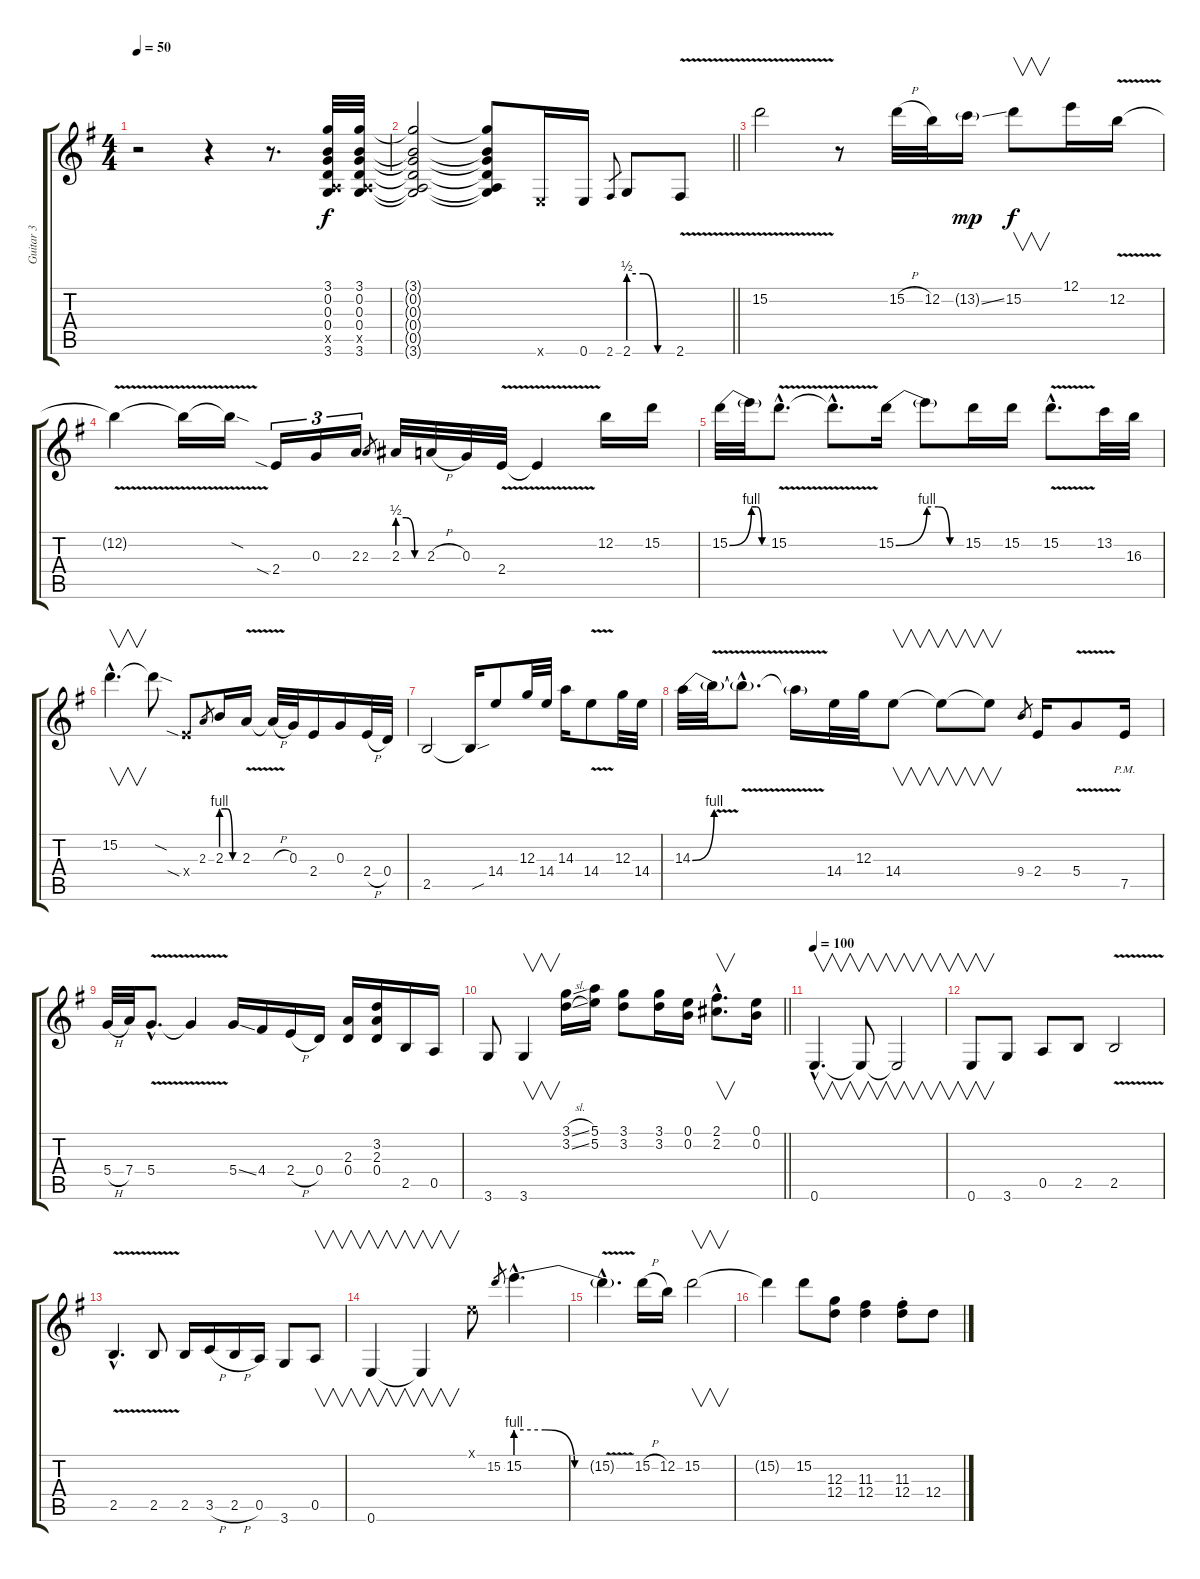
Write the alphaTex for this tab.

\track ("Guitar 3" "Guitar 3") {instrument distortionguitar}
\staff {score tabs}
\tuning (E4 B3 G3 D3 A2 E2) {hide}
\ts (4 4)
\tempo 50
\clef g2
\ks g
r.2{dy f} r.4 r.8{d} (3.1 0.2 0.3 0.4 0.5{x} 3.6).32 (3.1 0.2 0.3 0.4 0.5{x} 3.6).32 |
\barLineRight lightlight
(3.1{t} 0.2{t} 0.3{t} 0.4{t} 0.5{t} 3.6{t}).2 (3.1{t} 0.2{t} 0.3{t} 0.4{t} 0.5{t} 3.6{t}).8 0.6{x}.16 0.6.16 2.6.8{gr} 2.6{be (custom 0 2 20 2 40 0 60 0)}.8 2.6{v}.8 |
15.2{v}.2 r.8 15.2{h}.32 12.2.32 13.2{ss g}.16{dy mp} 15.2.8{v dy f} 12.1.16 12.2{v}.16 |
12.2{v t}.4 12.2{v t}.16 12.2{sod t}.16 2.4{sia}.16{tu (3 2)} 0.3.16{tu (3 2)} 2.3.16{tu (3 2)} 2.3.8{gr} 2.3{be (custom 0 2 20 2 40 0 60 0)}.32 2.3{h}.32 0.3.32 2.4{v}.32 2.4{v t}.4 12.2.16 15.2.16 |
15.2{be (bend 0 0 60 4)}.32 15.2{be (custom 0 4 20 4 40 0 60 0) t}.32 15.2{v hac}.8{d} 15.2{hac t}.8{d} 15.2{be (bend 0 0 60 4)}.16 15.2{be (custom 0 4 20 4 40 0 60 0) t}.8 15.2.16 15.2.16 15.2{v hac}.8{d} 13.2.32 16.3.32 |
15.2{hac}.4{v d} 15.2{sod t}.8 2.4{sia x}.8 2.3.8{gr} 2.3{be (custom 0 4 20 4 40 0 60 0)}.16 2.3{v}.16 2.3{h t}.32 0.3.32 2.4.16 0.3.16 2.4{h}.32 0.4.32 |
2.5.2 2.5{sou t}.16 14.4.8 12.3.32 14.4.32 14.3.16 14.4{v}.8 12.3.32 14.4.32 |
14.3{be (bend 0 0 60 4)}.32 14.3{v t}.32 14.3{v hac t}.8{d} 14.3{t}.16 14.4.32 12.3.32 14.4.8{v} 14.4{t}.8{v} 14.4{t}.8{v} 9.4.8{gr} 2.4.16 5.4{v}.8 7.5{pm}.16 |
5.4{h}.32 7.4.32 5.4{v hac}.8{d} 5.4{t}.4 5.4{ss}.16 4.4.16 2.4{h}.16 0.4.16 (2.3 0.4).16 (3.2 2.3 0.4).16 2.5.16 0.5.16 |
\barLineRight lightlight
3.6.8 3.6.4{v} (3.1{sl} 3.2{sl}).16 (5.1 5.2).16 (3.1 3.2).8 (3.1 3.2).16 (0.1 0.2).16 (2.1{hac} 2.2{hac}).8{v d} (0.1 0.2).16 |
\tempo 100
0.6{hac}.4{v d} 0.6{t}.8{v} 0.6{t}.2{v} |
0.6.8{v} 3.6.8 0.5.8 2.5.8 2.5{v}.2 |
2.5{v hac}.4{d} 2.5{v}.8 2.5.16 3.5{h}.16 2.5{h}.16 0.5.16 3.6.8 0.5.8{v} |
0.6.4{v} 0.6{t}.4{v} 0.1{x}.8 15.2.8{gr} 15.2{be (custom 0 4 20 4 40 0 60 0) hac}.4{d} |
15.2{v hac t}.4{d} 15.2{h}.16 12.2.16 15.2.2{v} |
15.2{t}.4 15.2.8 (12.3 12.4).8 (11.3 12.4).4 (11.3{st} 12.4{st}).8 12.4.8
